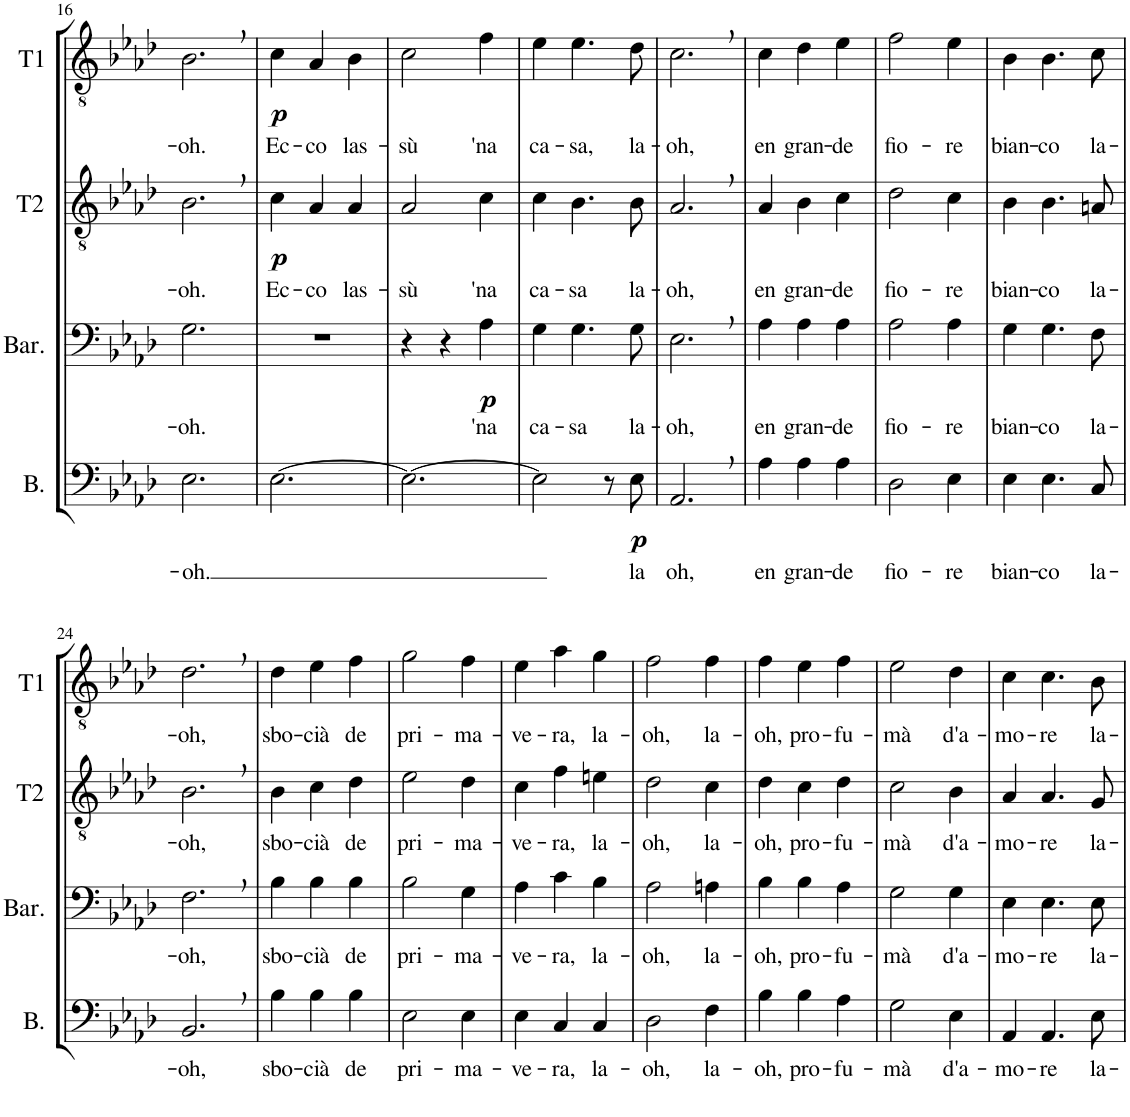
**kern	**text	**dynam	**kern	**text	**dynam	**kern	**text	**dynam	**kern	**text	**dynam
*part4	*part4	*part4	*part3	*part3	*part3	*part2	*part2	*part2	*part1	*part1	*part1
*staff4	*staff4	*staff4	*staff3	*staff3	*staff3	*staff2	*staff2	*staff2	*staff1	*staff1	*staff1
*I"Bass	*	*	*I"Baritone	*	*	*I"Tenor2	*	*	*I"Tenor1	*	*
*I'B.	*	*	*I'Bar.	*	*	*I'T2	*	*	*I'T1	*	*
!!LO:PB:g=z
*clefF4	*	*	*clefF4	*	*	*clefGv2	*	*	*clefGv2	*	*
*k[b-e-a-d-]	*	*	*k[b-e-a-d-]	*	*	*k[b-e-a-d-]	*	*	*k[b-e-a-d-]	*	*
*M3/4	*	*	*M3/4	*	*	*M3/4	*	*	*M3/4	*	*
=16	=16	=16	=16	=16	=16	=16	=16	=16	=16	=16	=16
!	!LO:LY:b	!	!	!LO:LY:b	!	!	!LO:LY:b	!	!	!LO:LY:b	!
2.E-\	-oh.	.	2.G\	-oh.	.	2.B-,\	-oh.	.	2.B-,\	-oh.	.
=17	=17	=17	=17	=17	=17	=17	=17	=17	=17	=17	=17
!	!	!	!	!	!	!	!LO:LY:b	!LO:DY:b	!	!LO:LY:b	!LO:DY:b
[2.E-\	.	.	2.r	.	.	4c\	Ec-	p	4c\	Ec-	p
!	!	!	!	!	!	!	!LO:LY:b	!	!	!LO:LY:b	!
.	.	.	.	.	.	4A-/	-co	.	4A-/	-co	.
!	!	!	!	!	!	!	!LO:LY:b	!	!	!LO:LY:b	!
.	.	.	.	.	.	4A-/	las-	.	4B-\	las-	.
=18	=18	=18	=18	=18	=18	=18	=18	=18	=18	=18	=18
!	!	!	!	!	!	!	!LO:LY:b	!	!	!LO:LY:b	!
2.E-\_	.	.	4r	.	.	2A-/	-sù	.	2c\	-sù	.
.	.	.	4r	.	.	.	.	.	.	.	.
!	!	!	!	!LO:LY:b	!LO:DY:b	!	!LO:LY:b	!	!	!LO:LY:b	!
.	.	.	4A-\	'na	p	4c\	'na	.	4f\	'na	.
=19	=19	=19	=19	=19	=19	=19	=19	=19	=19	=19	=19
!	!	!	!	!LO:LY:b	!	!	!LO:LY:b	!	!	!LO:LY:b	!
2E-\]	.	.	4G\	ca-	.	4c\	ca-	.	4e-\	ca-	.
!	!	!	!	!LO:LY:b	!	!	!LO:LY:b	!	!	!LO:LY:b	!
.	.	.	4.G\	-sa	.	4.B-\	-sa	.	4.e-\	-sa,	.
8r	.	.	.	.	.	.	.	.	.	.	.
!	!LO:LY:b	!LO:DY:b	!	!LO:LY:b	!	!	!LO:LY:b	!	!	!LO:LY:b	!
8E-\	la	p	8G\	la-	.	8B-\	la-	.	8d-\	la-	.
=20	=20	=20	=20	=20	=20	=20	=20	=20	=20	=20	=20
!	!LO:LY:b	!	!	!LO:LY:b	!	!	!LO:LY:b	!	!	!LO:LY:b	!
2.AA-,/	-oh,	.	2.E-,\	-oh,	.	2.A-,/	-oh,	.	2.c,\	-oh,	.
=21	=21	=21	=21	=21	=21	=21	=21	=21	=21	=21	=21
!	!LO:LY:b	!	!	!LO:LY:b	!	!	!LO:LY:b	!	!	!LO:LY:b	!
4A-\	en	.	4A-\	en	.	4A-/	en	.	4c\	en	.
!	!LO:LY:b	!	!	!LO:LY:b	!	!	!LO:LY:b	!	!	!LO:LY:b	!
4A-\	gran-	.	4A-\	gran-	.	4B-\	gran-	.	4d-\	gran-	.
!	!LO:LY:b	!	!	!LO:LY:b	!	!	!LO:LY:b	!	!	!LO:LY:b	!
4A-\	-de	.	4A-\	-de	.	4c\	-de	.	4e-\	-de	.
=22	=22	=22	=22	=22	=22	=22	=22	=22	=22	=22	=22
!	!LO:LY:b	!	!	!LO:LY:b	!	!	!LO:LY:b	!	!	!LO:LY:b	!
2D-\	fio-	.	2A-\	fio-	.	2d-\	fio-	.	2f\	fio-	.
!	!LO:LY:b	!	!	!LO:LY:b	!	!	!LO:LY:b	!	!	!LO:LY:b	!
4E-\	-re	.	4A-\	-re	.	4c\	-re	.	4e-\	-re	.
=23	=23	=23	=23	=23	=23	=23	=23	=23	=23	=23	=23
!	!LO:LY:b	!	!	!LO:LY:b	!	!	!LO:LY:b	!	!	!LO:LY:b	!
4E-\	bian-	.	4G\	bian-	.	4B-\	bian-	.	4B-\	bian-	.
!	!LO:LY:b	!	!	!LO:LY:b	!	!	!LO:LY:b	!	!	!LO:LY:b	!
4.E-\	-co	.	4.G\	-co	.	4.B-\	-co	.	4.B-\	-co	.
!	!LO:LY:b	!	!	!LO:LY:b	!	!	!LO:LY:b	!	!	!LO:LY:b	!
8C/	la-	.	8F\	la-	.	8An/	la-	.	8c\	la-	.
!!LO:LB:g=z
=24	=24	=24	=24	=24	=24	=24	=24	=24	=24	=24	=24
!	!LO:LY:b	!	!	!LO:LY:b	!	!	!LO:LY:b	!	!	!LO:LY:b	!
2.BB-,/	-oh,	.	2.F,\	-oh,	.	2.B-,\	-oh,	.	2.d-,\	-oh,	.
=25	=25	=25	=25	=25	=25	=25	=25	=25	=25	=25	=25
!	!LO:LY:b	!	!	!LO:LY:b	!	!	!LO:LY:b	!	!	!LO:LY:b	!
4B-\	sbo-	.	4B-\	sbo-	.	4B-\	sbo-	.	4d-\	sbo-	.
!	!LO:LY:b	!	!	!LO:LY:b	!	!	!LO:LY:b	!	!	!LO:LY:b	!
4B-\	-cià	.	4B-\	-cià	.	4c\	-cià	.	4e-\	-cià	.
!	!LO:LY:b	!	!	!LO:LY:b	!	!	!LO:LY:b	!	!	!LO:LY:b	!
4B-\	de	.	4B-\	de	.	4d-\	de	.	4f\	de	.
=26	=26	=26	=26	=26	=26	=26	=26	=26	=26	=26	=26
!	!LO:LY:b	!	!	!LO:LY:b	!	!	!LO:LY:b	!	!	!LO:LY:b	!
2E-\	pri-	.	2B-\	pri-	.	2e-\	pri-	.	2g\	pri-	.
!	!LO:LY:b	!	!	!LO:LY:b	!	!	!LO:LY:b	!	!	!LO:LY:b	!
4E-\	-ma-	.	4G\	-ma-	.	4d-\	-ma-	.	4f\	-ma-	.
=27	=27	=27	=27	=27	=27	=27	=27	=27	=27	=27	=27
!	!LO:LY:b	!	!	!LO:LY:b	!	!	!LO:LY:b	!	!	!LO:LY:b	!
4E-\	-ve-	.	4A-\	-ve-	.	4c\	-ve-	.	4e-\	-ve-	.
!	!LO:LY:b	!	!	!LO:LY:b	!	!	!LO:LY:b	!	!	!LO:LY:b	!
4C/	-ra,	.	4c\	-ra,	.	4f\	-ra,	.	4a-\	-ra,	.
!	!LO:LY:b	!	!	!LO:LY:b	!	!	!LO:LY:b	!	!	!LO:LY:b	!
4C/	la-	.	4B-\	la-	.	4en\	la-	.	4g\	la-	.
=28	=28	=28	=28	=28	=28	=28	=28	=28	=28	=28	=28
!	!LO:LY:b	!	!	!LO:LY:b	!	!	!LO:LY:b	!	!	!LO:LY:b	!
2D-\	-oh,	.	2A-\	-oh,	.	2d-\	-oh,	.	2f\	-oh,	.
!	!LO:LY:b	!	!	!LO:LY:b	!	!	!LO:LY:b	!	!	!LO:LY:b	!
4F\	la-	.	4An\	la-	.	4c\	la-	.	4f\	la-	.
=29	=29	=29	=29	=29	=29	=29	=29	=29	=29	=29	=29
!	!LO:LY:b	!	!	!LO:LY:b	!	!	!LO:LY:b	!	!	!LO:LY:b	!
4B-\	-oh,	.	4B-\	-oh,	.	4d-\	-oh,	.	4f\	-oh,	.
!	!LO:LY:b	!	!	!LO:LY:b	!	!	!LO:LY:b	!	!	!LO:LY:b	!
4B-\	pro-	.	4B-\	pro-	.	4c\	pro-	.	4e-\	pro-	.
!	!LO:LY:b	!	!	!LO:LY:b	!	!	!LO:LY:b	!	!	!LO:LY:b	!
4A-\	-fu-	.	4A-\	-fu-	.	4d-\	-fu-	.	4f\	-fu-	.
=30	=30	=30	=30	=30	=30	=30	=30	=30	=30	=30	=30
!	!LO:LY:b	!	!	!LO:LY:b	!	!	!LO:LY:b	!	!	!LO:LY:b	!
2G\	-mà	.	2G\	-mà	.	2c\	-mà	.	2e-\	-mà	.
!	!LO:LY:b	!	!	!LO:LY:b	!	!	!LO:LY:b	!	!	!LO:LY:b	!
4E-\	d'a-	.	4G\	d'a-	.	4B-\	d'a-	.	4d-\	d'a-	.
=31	=31	=31	=31	=31	=31	=31	=31	=31	=31	=31	=31
!	!LO:LY:b	!	!	!LO:LY:b	!	!	!LO:LY:b	!	!	!LO:LY:b	!
4AA-/	-mo-	.	4E-\	-mo-	.	4A-/	-mo-	.	4c\	-mo-	.
!	!LO:LY:b	!	!	!LO:LY:b	!	!	!LO:LY:b	!	!	!LO:LY:b	!
4.AA-/	-re	.	4.E-\	-re	.	4.A-/	-re	.	4.c\	-re	.
!	!LO:LY:b	!	!	!LO:LY:b	!	!	!LO:LY:b	!	!	!LO:LY:b	!
8E-\	la-	.	8E-\	la-	.	8G/	la-	.	8B-\	la-	.
=	=	=	=	=	=	=	=	=	=	=	=
*-	*-	*-	*-	*-	*-	*-	*-	*-	*-	*-	*-
